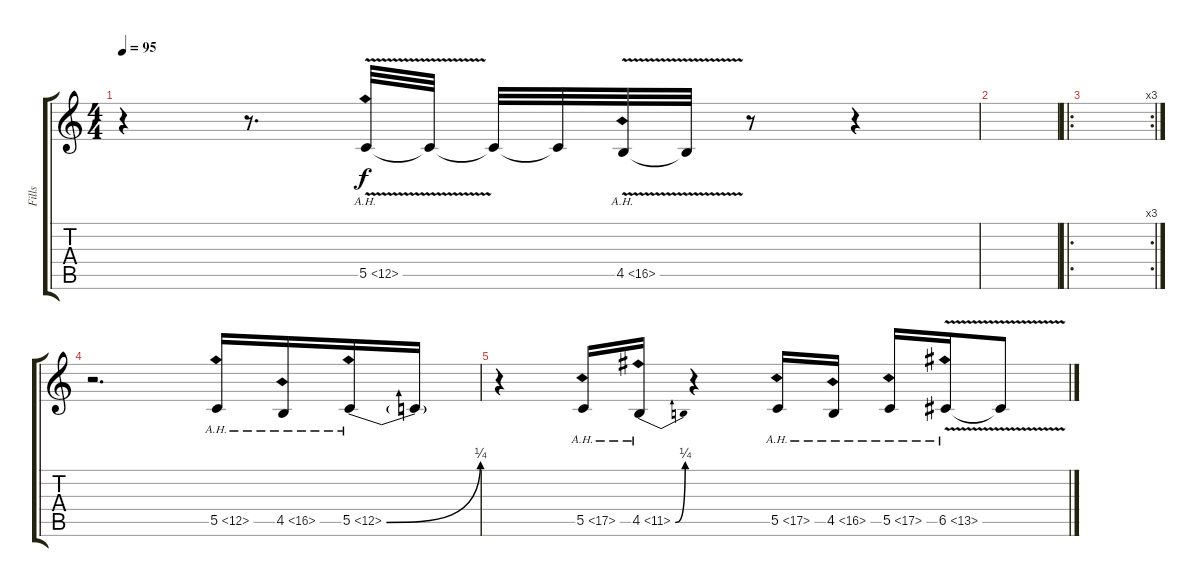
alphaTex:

\track ("Fills" "Fills") {instrument overdrivenguitar}
\staff {score tabs}
\tuning (D4 A3 F3 C3 G2 D2) {hide}
\ts (4 4)
\tempo 95
\clef g2
\ks c
r.4{dy f} r.8{d} 5.5{ah 7 v}.32 5.5{t}.32 5.5{t}.32 5.5{t}.32 4.5{ah 12 v}.32 4.5{t}.32 r.8 r.4 |
|
\ro
\rc 3
|
r.2{d} 5.5{ah 7}.16 4.5{ah 12}.16 5.5{be (bend 0 0 60 1) ah 7}.16 5.5{t}.16 |
r.4 5.5{ah 12}.16 4.5{be (bend 0 0 60 1) ah 7}.16 r.4 5.5{ah 12}.16 4.5{ah 12}.16 5.5{ah 12}.16 6.5{ah 7 v}.16 6.5{t}.8
